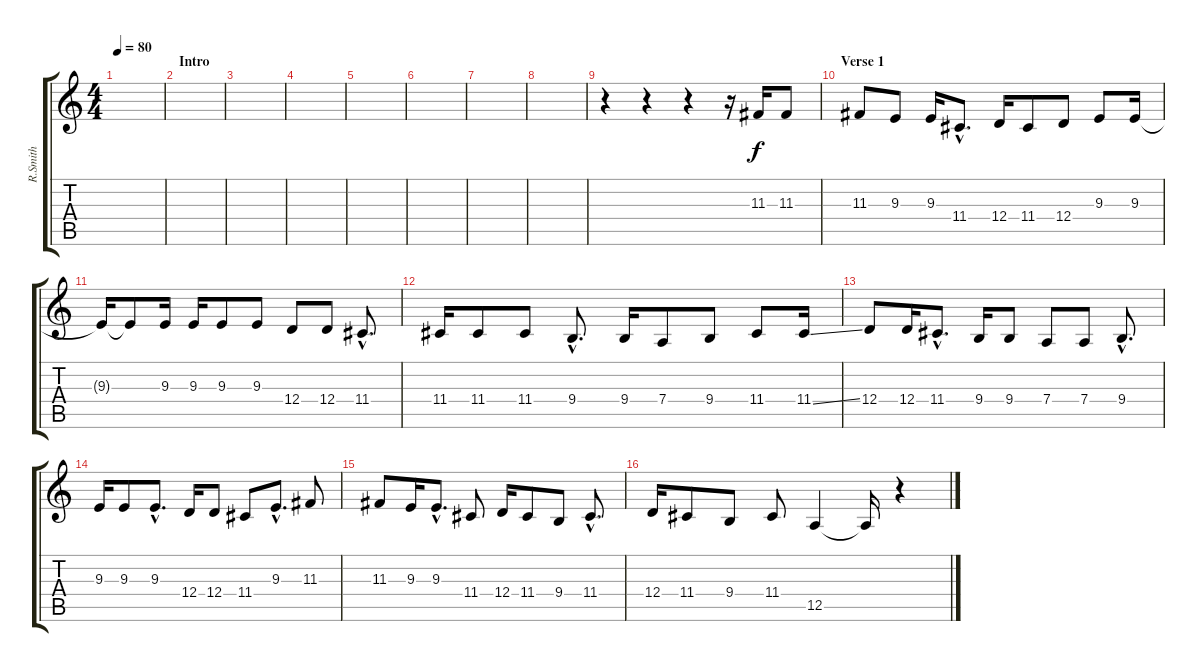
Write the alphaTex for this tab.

\track ("R.Smith" "R.Smith") {instrument clarinet}
\staff {score tabs}
\tuning (E4 B3 G3 D3 A2 E2) {hide}
\ts (4 4)
\tempo 80
\clef g2
\ks c
|
\section ("" "Intro")
|
|
|
|
|
|
|
r.4 r.4 r.4 r.16 11.3.16 11.3.8 |
\section ("" "Verse 1")
11.3.8 9.3.8 9.3.16 11.4{hac}.8{d} 12.4.16 11.4.8 12.4.8 9.3.8 9.3.16 |
9.3{t}.16 9.3{t}.8 9.3.16 9.3.16 9.3.8 9.3.8 12.4.8 12.4.8 11.4{hac}.8{d} |
11.4.16 11.4.8 11.4.8 9.4{hac}.8{d} 9.4.16 7.4.8 9.4.8 11.4.8 11.4{ss}.16 |
12.4.8 12.4.16 11.4{hac}.8{d} 9.4.16 9.4.8 7.4.8 7.4.8 9.4{hac}.8{d} |
9.3.16 9.3.8 9.3{hac}.8{d} 12.4.16 12.4.8 11.4.8 9.3{hac}.8{d} 11.3.8 |
11.3.8 9.3.16 9.3{hac}.8{d} 11.4.8 12.4.16 11.4.8 9.4.8 11.4{hac}.8{d} |
12.4.16 11.4.8 9.4.8 11.4.8 12.5.4 12.5{t}.16 r.4
